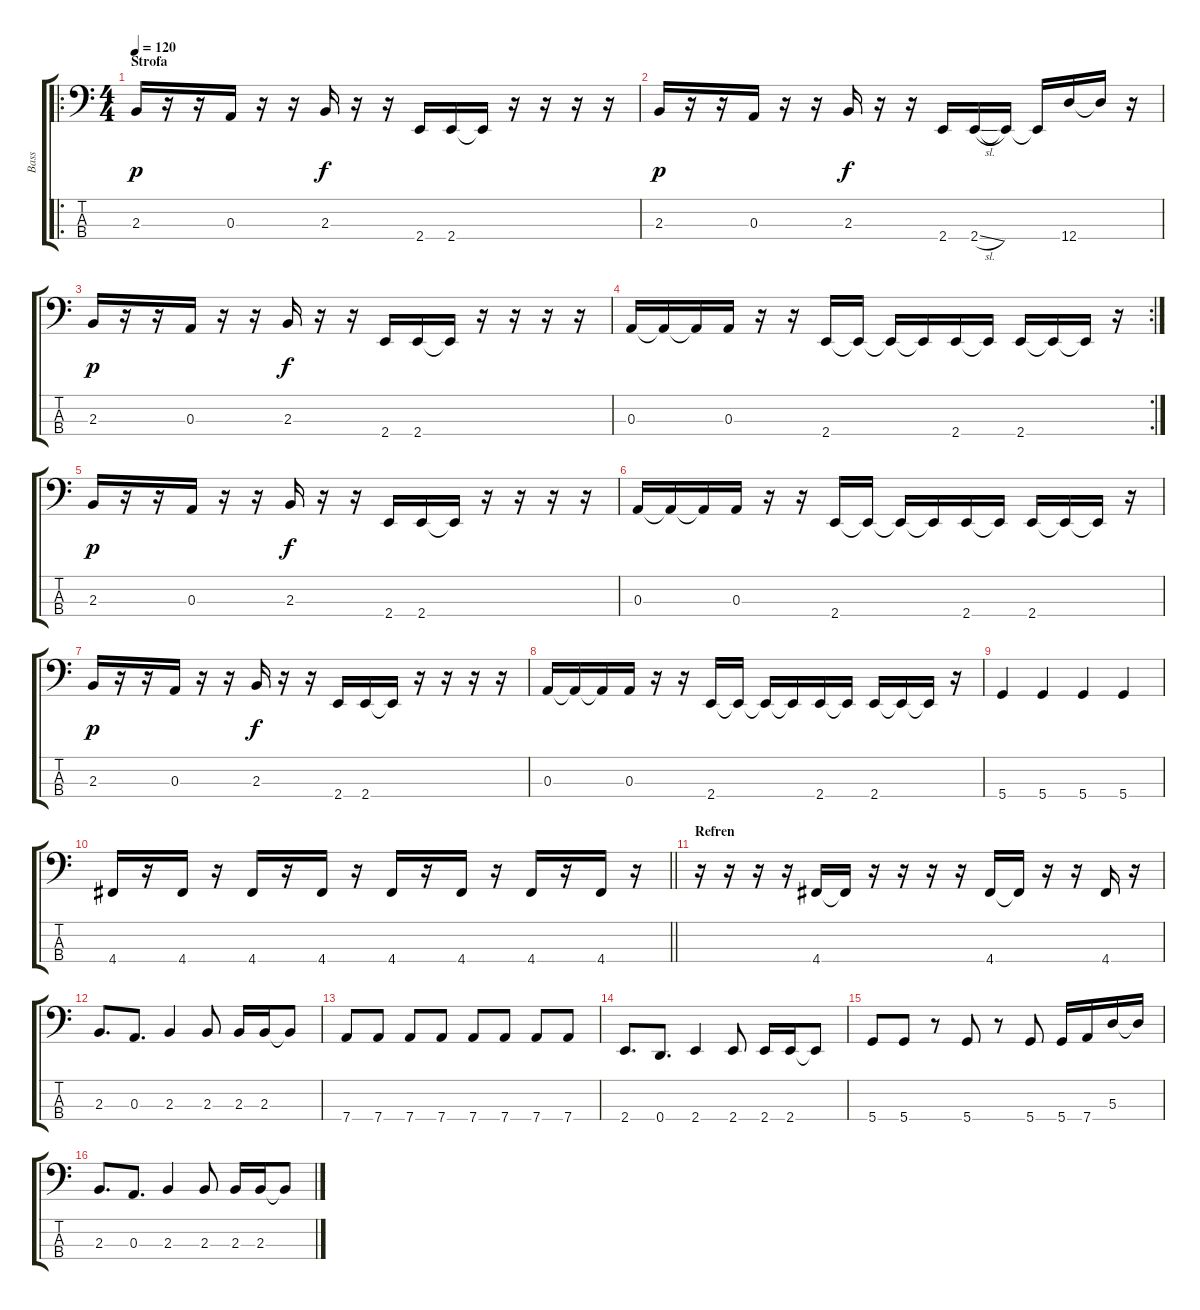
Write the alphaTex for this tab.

\track ("Bass" "Bass") {instrument electricbassfinger}
\staff {score tabs}
\tuning (G2 D2 A1 D1) {hide}
\ro
\ts (4 4)
\section ("" "Strofa")
\tempo 120
\clef f4
\ks c
2.3.16{dy p} r.16 r.16 0.3.16 r.16 r.16 2.3.16{dy f} r.16 r.16 2.4.16 2.4.16 2.4{t}.16 r.16 r.16 r.16 r.16 |
2.3.16{dy p} r.16 r.16 0.3.16 r.16 r.16 2.3.16{dy f} r.16 r.16 2.4.16 2.4{sl}.16 2.4{t}.16 2.4{t}.16 12.4.16 12.4{t}.16 r.16 |
2.3.16{dy p} r.16 r.16 0.3.16 r.16 r.16 2.3.16{dy f} r.16 r.16 2.4.16 2.4.16 2.4{t}.16 r.16 r.16 r.16 r.16 |
\rc 2
0.3.16 0.3{t}.16 0.3{t}.16 0.3.16 r.16 r.16 2.4.16 2.4{t}.16 2.4{t}.16 2.4{t}.16 2.4.16 2.4{t}.16 2.4.16 2.4{t}.16 2.4{t}.16 r.16 |
2.3.16{dy p} r.16 r.16 0.3.16 r.16 r.16 2.3.16{dy f} r.16 r.16 2.4.16 2.4.16 2.4{t}.16 r.16 r.16 r.16 r.16 |
0.3.16 0.3{t}.16 0.3{t}.16 0.3.16 r.16 r.16 2.4.16 2.4{t}.16 2.4{t}.16 2.4{t}.16 2.4.16 2.4{t}.16 2.4.16 2.4{t}.16 2.4{t}.16 r.16 |
2.3.16{dy p} r.16 r.16 0.3.16 r.16 r.16 2.3.16{dy f} r.16 r.16 2.4.16 2.4.16 2.4{t}.16 r.16 r.16 r.16 r.16 |
0.3.16 0.3{t}.16 0.3{t}.16 0.3.16 r.16 r.16 2.4.16 2.4{t}.16 2.4{t}.16 2.4{t}.16 2.4.16 2.4{t}.16 2.4.16 2.4{t}.16 2.4{t}.16 r.16 |
5.4.4 5.4.4 5.4.4 5.4.4 |
\barLineRight lightlight
4.4.16 r.16 4.4.16 r.16 4.4.16 r.16 4.4.16 r.16 4.4.16 r.16 4.4.16 r.16 4.4.16 r.16 4.4.16 r.16 |
\section ("" "Refren")
r.16 r.16 r.16 r.16 4.4.16 4.4{t}.16 r.16 r.16 r.16 r.16 4.4.16 4.4{t}.16 r.16 r.16 4.4.16 r.16 |
2.3.8{d} 0.3.8{d} 2.3.4 2.3.8 2.3.16 2.3.16 2.3{t}.8 |
7.4.8 7.4.8 7.4.8 7.4.8 7.4.8 7.4.8 7.4.8 7.4.8 |
2.4.8{d} 0.4.8{d} 2.4.4 2.4.8 2.4.16 2.4.16 2.4{t}.8 |
5.4.8 5.4.8 r.8 5.4.8 r.8 5.4.8 5.4.16 7.4.16 5.3.16 5.3{t}.16 |
2.3.8{d} 0.3.8{d} 2.3.4 2.3.8 2.3.16 2.3.16 2.3{t}.8
